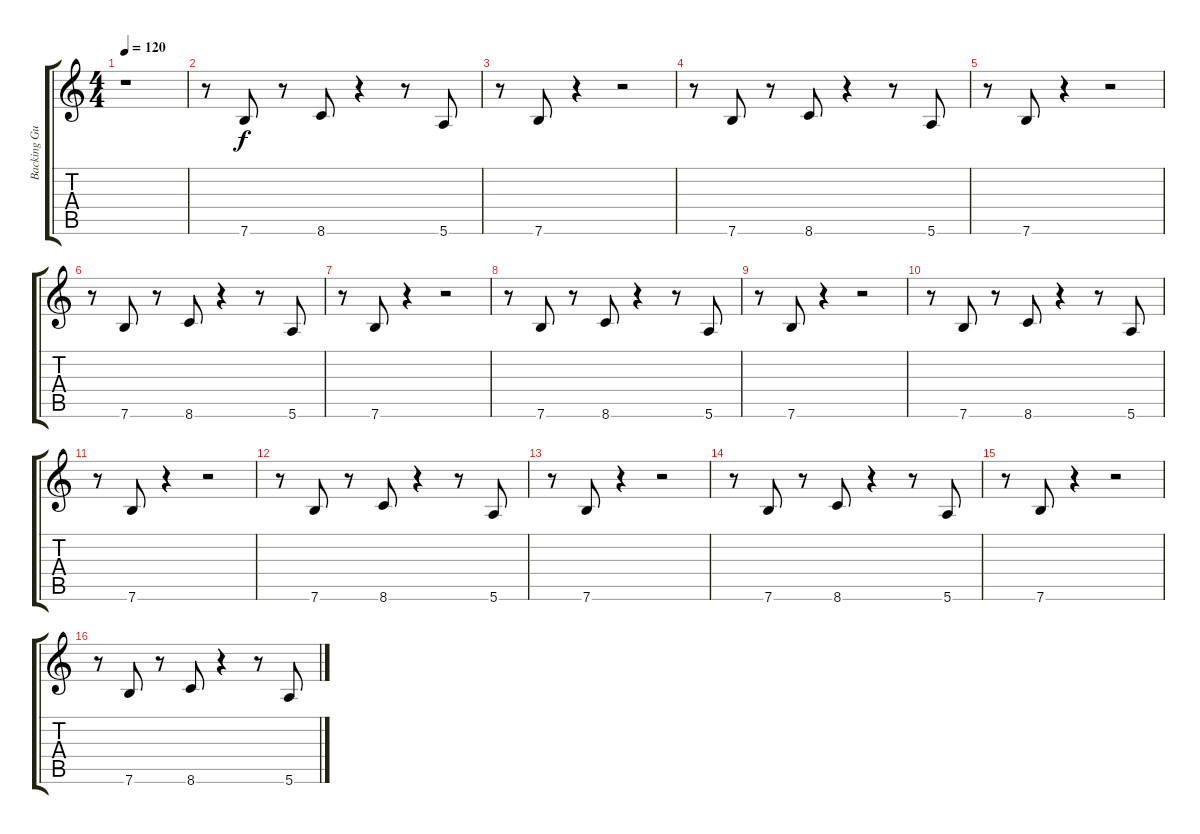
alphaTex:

\track ("Backing Guitar" "Backing Gu") {instrument distortionguitar}
\staff {score tabs}
\tuning (E4 B3 G3 D3 A2 E2) {hide}
\ts (4 4)
\tempo 120
\clef g2
\ks c
r.1{dy f instrument distortionguitar} |
r.8 7.6.8 r.8 8.6.8 r.4 r.8 5.6.8 |
r.8 7.6.8 r.4 r.2 |
r.8 7.6.8 r.8 8.6.8 r.4 r.8 5.6.8 |
r.8 7.6.8 r.4 r.2 |
r.8 7.6.8 r.8 8.6.8 r.4 r.8 5.6.8 |
r.8 7.6.8 r.4 r.2 |
r.8 7.6.8 r.8 8.6.8 r.4 r.8 5.6.8 |
r.8 7.6.8 r.4 r.2 |
r.8 7.6.8 r.8 8.6.8 r.4 r.8 5.6.8 |
r.8 7.6.8 r.4 r.2 |
r.8 7.6.8 r.8 8.6.8 r.4 r.8 5.6.8 |
r.8 7.6.8 r.4 r.2 |
r.8 7.6.8 r.8 8.6.8 r.4 r.8 5.6.8 |
r.8 7.6.8 r.4 r.2 |
r.8 7.6.8 r.8 8.6.8 r.4 r.8 5.6.8
